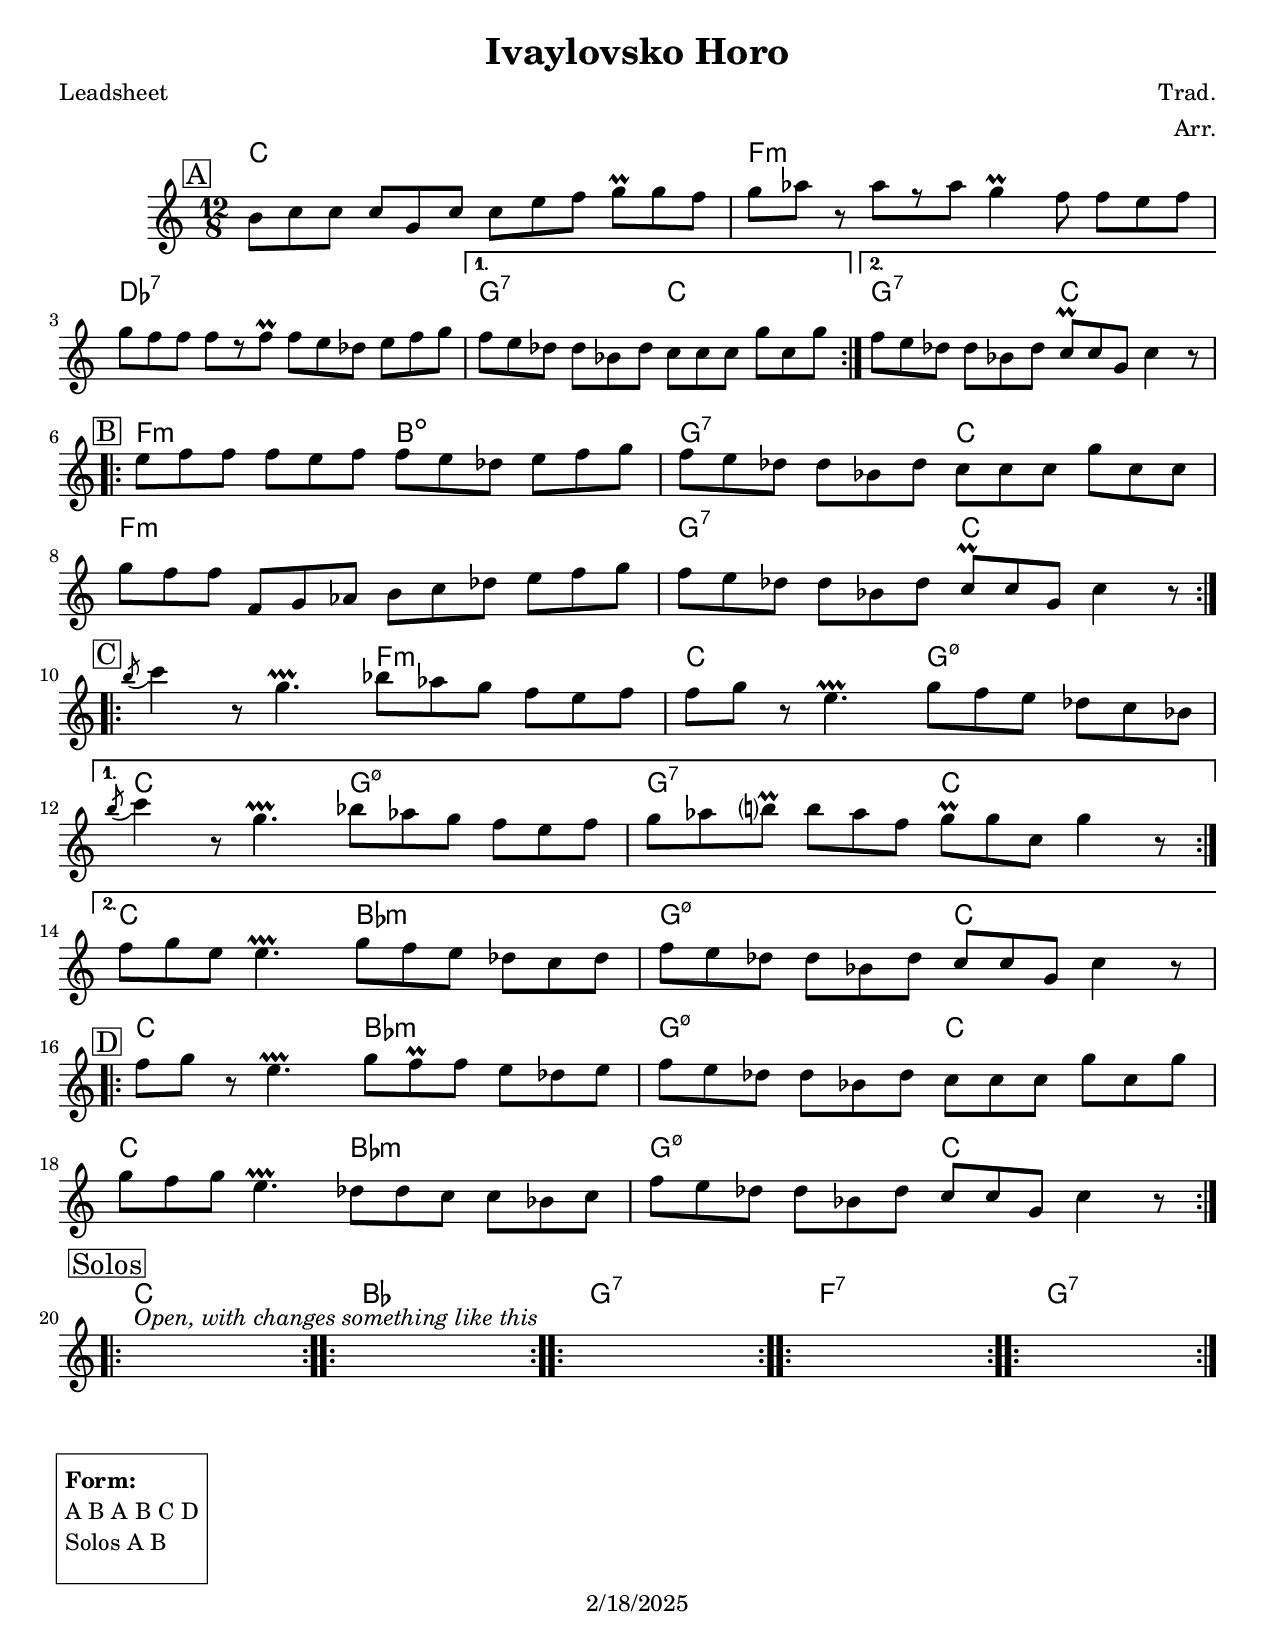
\version "2.24.1"

\header {
	title = "Ivaylovsko Horo"
	composer = "Trad."
	arranger = "Arr."
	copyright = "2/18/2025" %date of latest edits
}
\paper {
  #(set-paper-size "letter")
  }


slash = {
	\override NoteHead.style = #'slash
	\override Stem.transparent = ##t
}

noslash = {
	\revert NoteHead.style
	\revert Stem.transparent
}

the_form = %Form
	\markup { \box \column {
	\line { " " }
	\line { \bold " Form: " }
	\line { " A B A B C D " }
	\line { " Solos A B " }
	\line { " " }
	}}

test = { \relative c' { \tempo 4 = 80 
	\repeat volta 2 {
	}
}
}

%{ ornament conventions, a/o 10/2017
%	\prall		regular up ornament, metric
%	\lineprall	quick, nonmetric up ornament	(was \mordent)
%	\mordent		regular down ornament, nonmetric	(was \upbow)
%	\prallprall	consecutive up ornaments, metric
% \trill		trill
%	\turn		turn of some sort
%}

melody = { \relative c'' { 
	\overrideTimeSignatureSettings
      12/8               % timeSignatureFraction
      1/16               % baseMomentFraction
      #'(6 6 6 6)           % beatStructure
      #'()		% beamExceptions
	\time 12/8


	\mark \markup { \box "A" }
	\repeat volta 2 {
    b8 c c c g c c e f g\prall g f | g aes r aes[ r aes] g4\prall f8 f e f |
\break
    g f f f[ r f\prall] f e des e f g |
    \alternative {
      { f e des des bes des c c c g' c, g' | }
      { f e des des bes des c\prall c g c4 r8 | }
    }
	}
\break

  \mark \markup { \box "B" }
  \repeat volta 2 {
    e8 f f f[ e f] f e des e f g | f e des des bes des c c c g' c, c |
\break
    g' f f f, g aes b c des e f g | f e des des bes des c\prall c g c4 r8 |
  }
\break

  \mark \markup { \box "C" }
  \repeat volta 2 {
    \acciaccatura {b'8} c4 r8 g4.\prallprall bes8 aes g f e f | f g r e4.\prallprall g8 f e des c bes |
\break
    \alternative {
      {\acciaccatura {b'8} c4 r8 g4.\prallprall bes8 aes g f e f | g aes b?\prall b aes f g\prall g c, g'4 r8 | \break }
      { f8 g e e4.\prallprall g8 f e des c des | f e des des bes des c c g c4 r8 | }
    }
  }
\break

  \mark \markup { \box "D" }
  \repeat volta 2 {
    f8 g r e4.\prallprall g8 f\prall f e des e | f e des des bes des c c c g' c, g' |
\break
    g f g e4.\prallprall des8 des c c bes c | f e des des bes des c c g c4 r8 |
  }
\break

  \mark \markup { \box "Solos" }
  \repeat volta 2 { s1.^\markup { \italic "Open, with changes something like this"} | }
  \repeat volta 2 { s1. | }
  \repeat volta 2 { s1. | }
  \repeat volta 2 { s1. | }
  \repeat volta 2 { s1. | }
\break

}}

changes = { \chordmode {

% A
c1. | f:min | des:7 | g2.:7 c | g:7 c |

% B
f2.:min b:dim | g2.:7 c | f1.:min | g2.:7 c |

% C
c2. f:min | c g:min7.5- | 
c g:min7.5- | g:7 c | 
c bes:min | g:min7.5- c | 

% D
c2. bes:min | g:min7.5- c | 
c2. bes:min | g:min7.5- c | 

% Solos
c1. | bes | g:7 | f:7 | g:7 |

}}

\book {
	\bookOutputSuffix "leadsheet"
    \header { poet = "Leadsheet" }
	\score {
    <<
      \new ChordNames {
    \set chordChanges = ##t
    \changes
      }
      \new Staff { \clef treble
    \melody
      }
    >>
	}
	\the_form
}